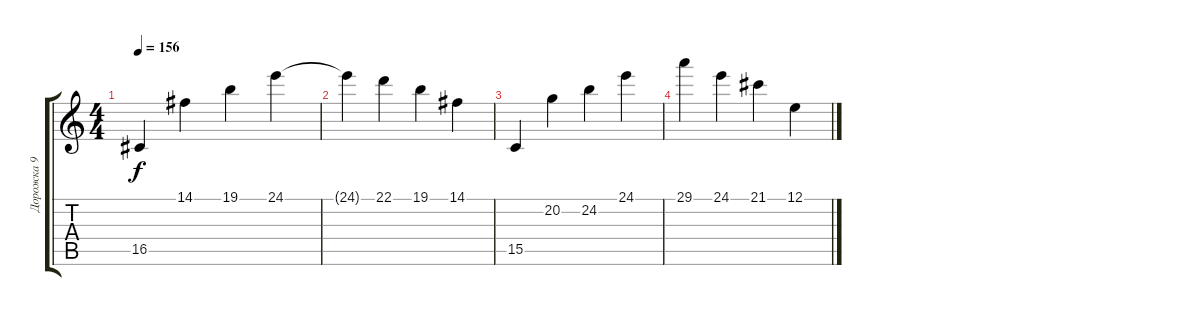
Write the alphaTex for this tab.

\track ("Дорожка 9" "Дорожка 9") {instrument stringensemble1}
\staff {score tabs}
\tuning (E4 B3 G3 D3 A2 E2) {hide}
\ts (4 4)
\tempo 156
\clef g2
\ks c
16.5.4{dy f} 14.1.4 19.1.4 24.1.4 |
24.1{t}.4 22.1.4 19.1.4 14.1.4 |
15.5.4 20.2.4 24.2.4 24.1.4 |
29.1.4 24.1.4 21.1.4 12.1.4
